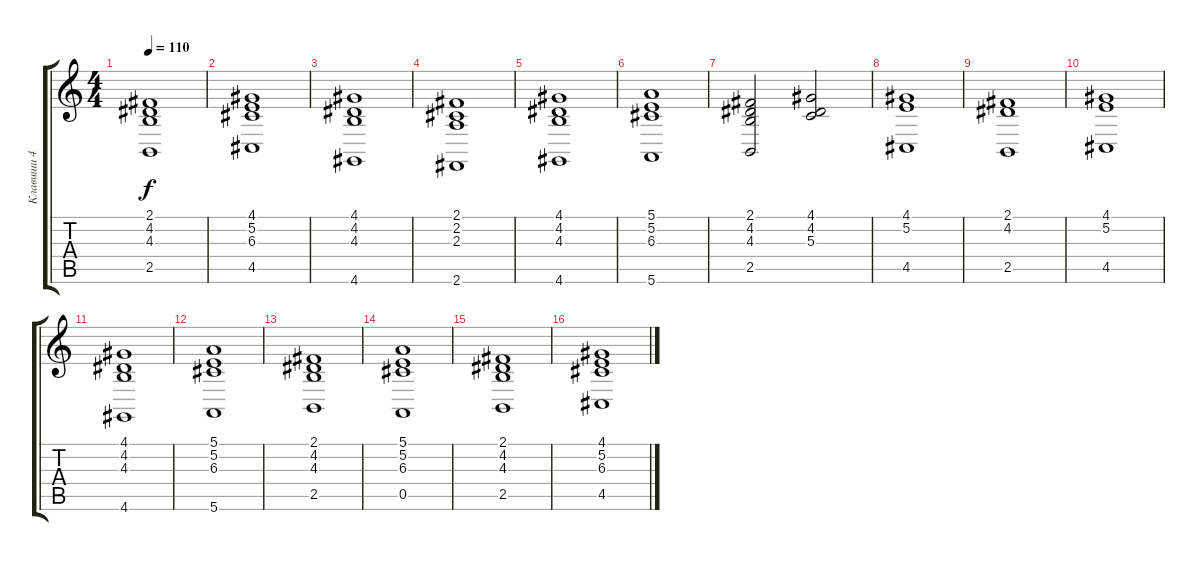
\track ("Клавиши 4" "Клавиши 4") {instrument pad2warm}
\staff {score tabs}
\tuning (E4 B3 G3 D3 A2 E2) {hide}
\ts (4 4)
\tempo 110
\clef g2
\ks c
(2.1 4.2 4.3 2.5).1{dy f} |
(4.1 5.2 6.3 4.5).1 |
(4.1 4.2 4.3 4.6).1 |
(2.1 2.2 2.3 2.6).1 |
(4.1 4.2 4.3 4.6).1 |
(5.1 5.2 6.3 5.6).1 |
(2.1 4.2 4.3 2.5).2 (4.1 4.2 5.3).2 |
(4.1 5.2 4.5).1 |
(2.1 4.2 2.5).1 |
(4.1 5.2 4.5).1 |
(4.1 4.2 4.3 4.6).1 |
(5.1 5.2 6.3 5.6).1 |
(2.1 4.2 4.3 2.5).1 |
(5.1 5.2 6.3 0.5).1 |
(2.1 4.2 4.3 2.5).1 |
(4.1 5.2 6.3 4.5).1
